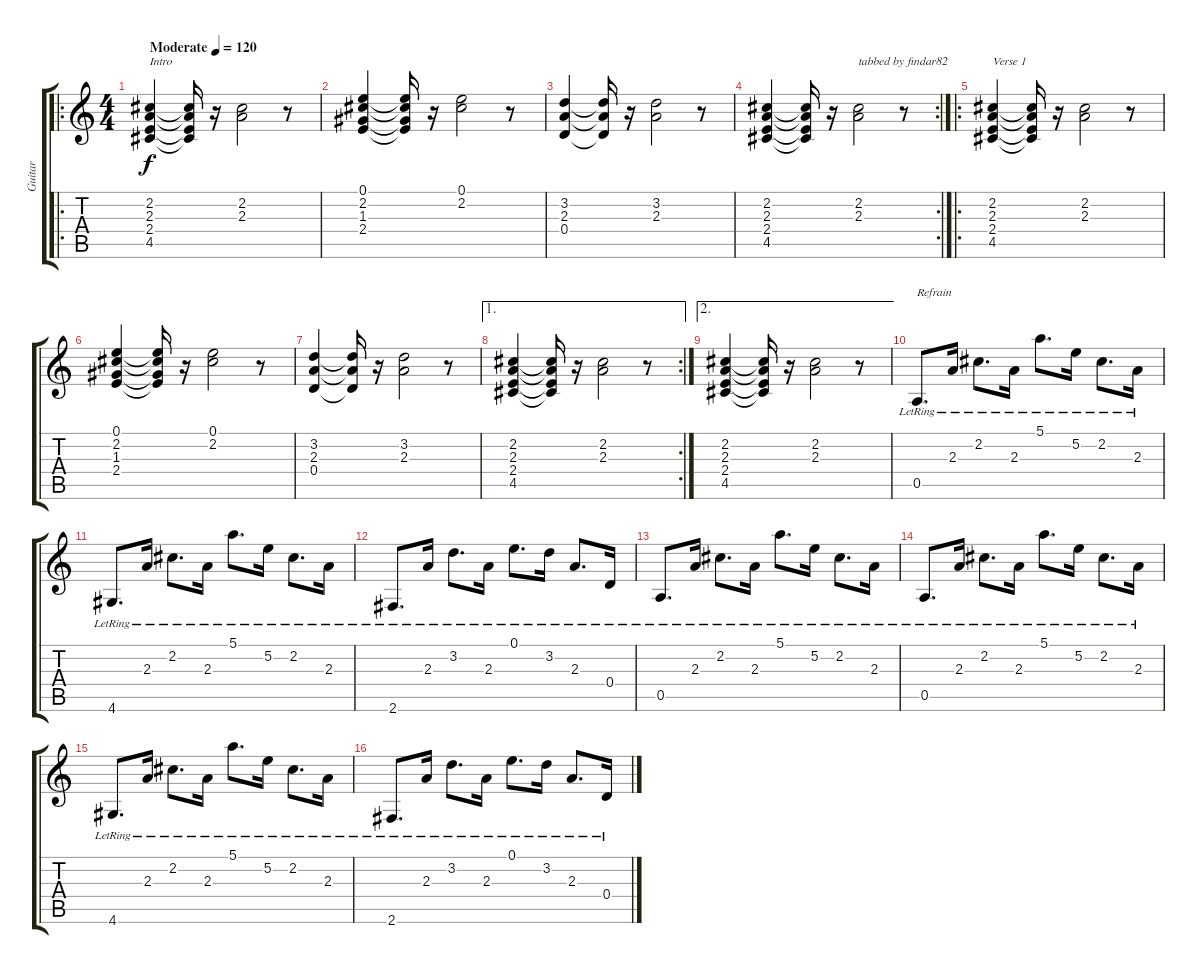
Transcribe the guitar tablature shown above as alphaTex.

\track ("Guitar" "Guitar") {instrument acousticguitarnylon}
\staff {score tabs}
\tuning (E4 B3 G3 D3 A2 E2) {hide}
\ro
\ts (4 4)
\tempo (120 "Moderate")
\clef g2
\ks c
(2.2 2.3 2.4 4.5).4{txt "Intro" dy f instrument acousticguitarnylon} (2.2{t} 2.3{t} 2.4{t} 4.5{t}).16 r.16 (2.2 2.3).2 r.8 |
(0.1 2.2 1.3 2.4).4 (0.1{t} 2.2{t} 1.3{t} 2.4{t}).16 r.16 (0.1 2.2).2 r.8 |
(3.2 2.3 0.4).4 (3.2{t} 2.3{t} 0.4{t}).16 r.16 (3.2 2.3).2 r.8 |
\rc 2
(2.2 2.3 2.4 4.5).4{txt " "} (2.2{t} 2.3{t} 2.4{t} 4.5{t}).16 r.16 (2.2 2.3).2{txt "tabbed by findar82"} r.8 |
\ro
(2.2 2.3 2.4 4.5).4{txt "Verse 1"} (2.2{t} 2.3{t} 2.4{t} 4.5{t}).16 r.16 (2.2 2.3).2 r.8 |
(0.1 2.2 1.3 2.4).4 (0.1{t} 2.2{t} 1.3{t} 2.4{t}).16 r.16 (0.1 2.2).2 r.8 |
(3.2 2.3 0.4).4 (3.2{t} 2.3{t} 0.4{t}).16 r.16 (3.2 2.3).2 r.8 |
\ae 1
\rc 2
(2.2 2.3 2.4 4.5).4 (2.2{t} 2.3{t} 2.4{t} 4.5{t}).16 r.16 (2.2 2.3).2 r.8 |
\ae 2
(2.2 2.3 2.4 4.5).4 (2.2{t} 2.3{t} 2.4{t} 4.5{t}).16 r.16 (2.2 2.3).2 r.8 |
0.5{lr}.8{d txt "Refrain"} 2.3{lr}.16 2.2{lr}.8{d} 2.3{lr}.16 5.1{lr}.8{d} 5.2{lr}.16 2.2{lr}.8{d} 2.3{lr}.16 |
4.6{lr}.8{d} 2.3{lr}.16 2.2{lr}.8{d} 2.3{lr}.16 5.1{lr}.8{d} 5.2{lr}.16 2.2{lr}.8{d} 2.3{lr}.16 |
2.6{lr}.8{d} 2.3{lr}.16 3.2{lr}.8{d} 2.3{lr}.16 0.1{lr}.8{d} 3.2{lr}.16 2.3{lr}.8{d} 0.4{lr}.16 |
0.5{lr}.8{d} 2.3{lr}.16 2.2{lr}.8{d} 2.3{lr}.16 5.1{lr}.8{d} 5.2{lr}.16 2.2{lr}.8{d} 2.3{lr}.16 |
0.5{lr}.8{d} 2.3{lr}.16 2.2{lr}.8{d} 2.3{lr}.16 5.1{lr}.8{d} 5.2{lr}.16 2.2{lr}.8{d} 2.3{lr}.16 |
4.6{lr}.8{d} 2.3{lr}.16 2.2{lr}.8{d} 2.3{lr}.16 5.1{lr}.8{d} 5.2{lr}.16 2.2{lr}.8{d} 2.3{lr}.16 |
2.6{lr}.8{d} 2.3{lr}.16 3.2{lr}.8{d} 2.3{lr}.16 0.1{lr}.8{d} 3.2{lr}.16 2.3{lr}.8{d} 0.4{lr}.16
